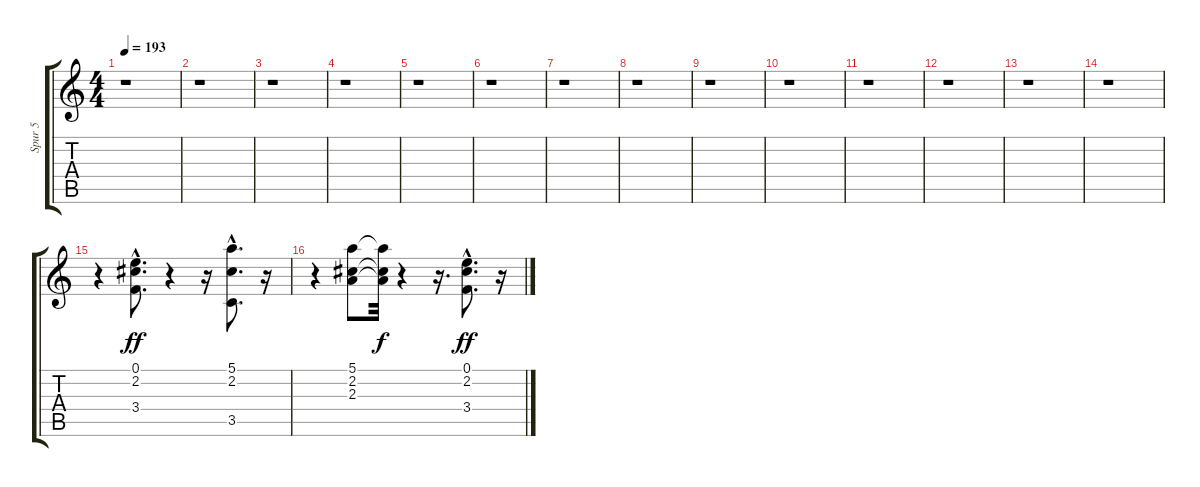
\track ("Spur 5" "Spur 5") {instrument electricguitarclean}
\staff {score tabs}
\tuning (E4 B3 G3 D3 A2 E2) {hide}
\ts (4 4)
\tempo 193
\clef g2
\ks c
r.1{dy f} |
r.1 |
r.1 |
r.1 |
r.1 |
r.1 |
r.1 |
r.1 |
r.1 |
r.1 |
r.1 |
r.1 |
r.1 |
r.1 |
r.4 (0.1{hac} 2.2{hac} 3.4{hac}).8{d dy ff} r.4 r.16 (5.1 2.2{hac} 3.5{hac}).8{d} r.16 |
r.4 (5.1 2.2 2.3).8 (5.1{t} 2.2{t} 2.3{t}).32{dy f} r.4 r.16{d} (0.1 2.2{hac} 3.4{hac}).8{d dy ff} r.16
